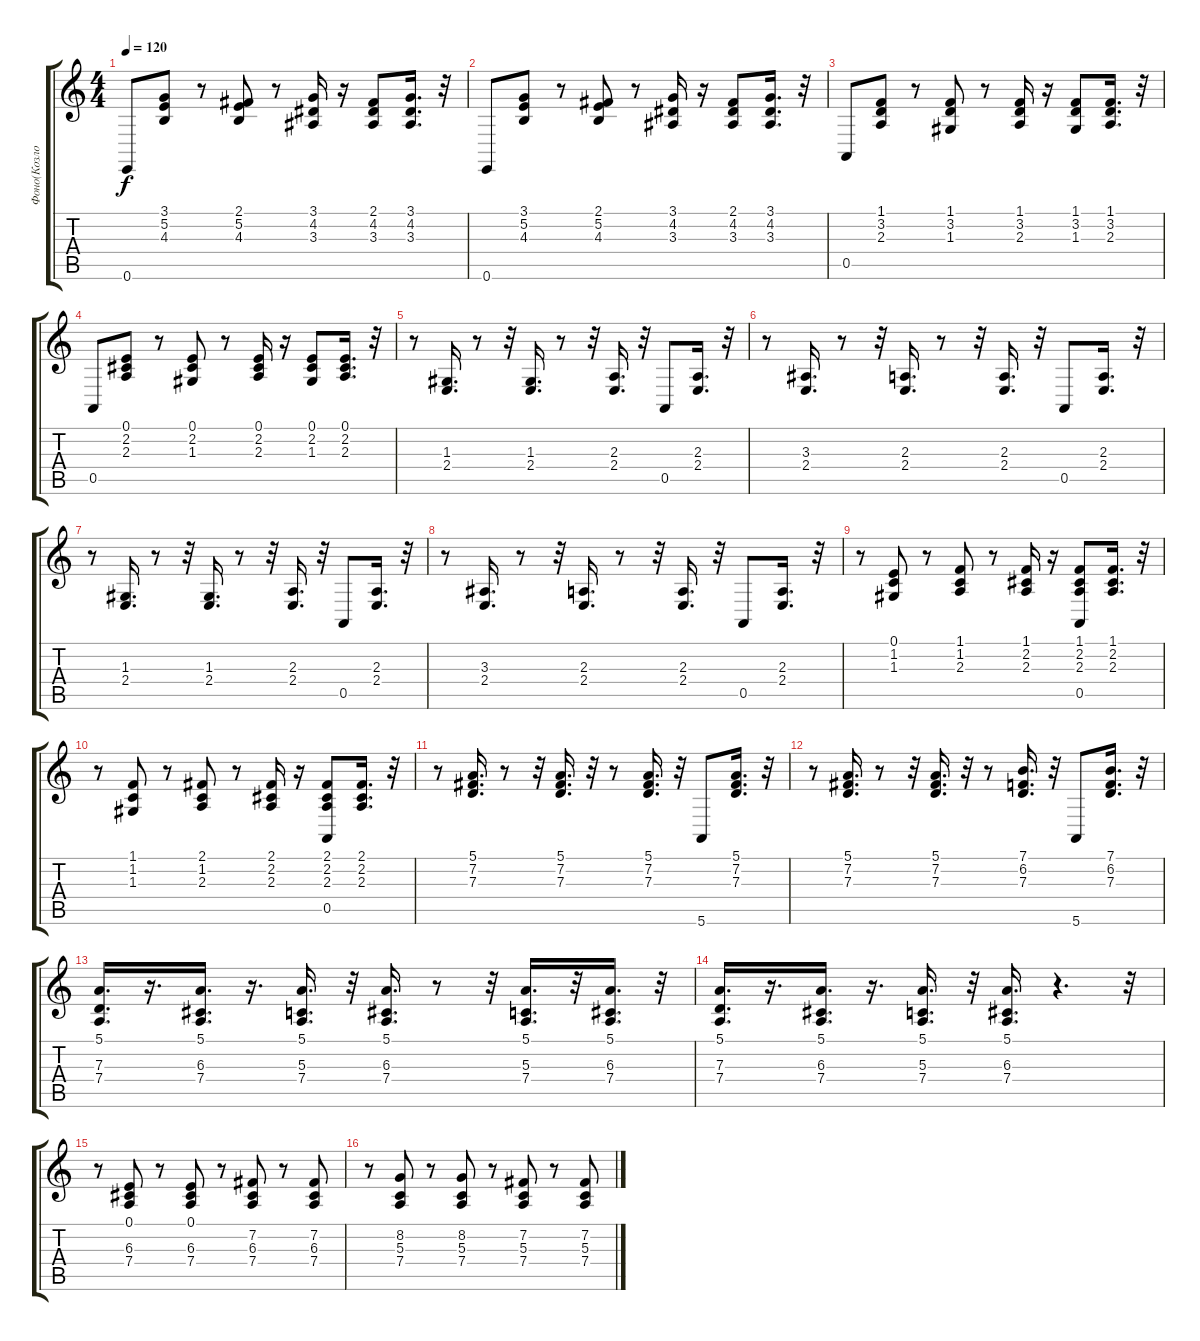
\track ("Фоно(Козлов)" "Фоно(Козло") {instrument brightacousticpiano}
\staff {score tabs}
\tuning (E4 B3 G3 D3 A2 E2) {hide}
\ts (4 4)
\tempo 120
\clef g2
\ks c
0.6.8{dy f} (3.1 5.2 4.3).8 r.8 (2.1 5.2 4.3).8 r.8 (3.1 4.2 3.3).16 r.16 (2.1 4.2 3.3).8 (3.1 4.2 3.3).16{d} r.32 |
0.6.8 (3.1 5.2 4.3).8 r.8 (2.1 5.2 4.3).8 r.8 (3.1 4.2 3.3).16 r.16 (2.1 4.2 3.3).8 (3.1 4.2 3.3).16{d} r.32 |
0.5.8 (1.1 3.2 2.3).8 r.8 (1.1 3.2 1.3).8 r.8 (1.1 3.2 2.3).16 r.16 (1.1 3.2 1.3).8 (1.1 3.2 2.3).16{d} r.32 |
0.5.8 (0.1 2.2 2.3).8 r.8 (0.1 2.2 1.3).8 r.8 (0.1 2.2 2.3).16 r.16 (0.1 2.2 1.3).8 (0.1 2.2 2.3).16{d} r.32 |
r.8 (1.3 2.4).16{d} r.8 r.32 (1.3 2.4).16{d} r.8 r.32 (2.3 2.4).16{d} r.32 0.5.8 (2.3 2.4).16{d} r.32 |
r.8 (3.3 2.4).16{d} r.8 r.32 (2.3 2.4).16{d} r.8 r.32 (2.3 2.4).16{d} r.32 0.5.8 (2.3 2.4).16{d} r.32 |
r.8 (1.3 2.4).16{d} r.8 r.32 (1.3 2.4).16{d} r.8 r.32 (2.3 2.4).16{d} r.32 0.5.8 (2.3 2.4).16{d} r.32 |
r.8 (3.3 2.4).16{d} r.8 r.32 (2.3 2.4).16{d} r.8 r.32 (2.3 2.4).16{d} r.32 0.5.8 (2.3 2.4).16{d} r.32 |
r.8 (0.1 1.2 1.3).8 r.8 (1.1 1.2 2.3).8 r.8 (1.1 2.2 2.3).16 r.16 (1.1 2.2 2.3 0.5).8 (1.1 2.2 2.3).16{d} r.32 |
r.8 (1.1 1.2 1.3).8 r.8 (2.1 1.2 2.3).8 r.8 (2.1 2.2 2.3).16 r.16 (2.1 2.2 2.3 0.5).8 (2.1 2.2 2.3).16{d} r.32 |
r.8 (5.1 7.2 7.3).16{d} r.8 r.32 (5.1 7.2 7.3).16{d} r.32 r.8 (5.1 7.2 7.3).16{d} r.32 5.6.8 (5.1 7.2 7.3).16{d} r.32 |
r.8 (5.1 7.2 7.3).16{d} r.8 r.32 (5.1 7.2 7.3).16{d} r.32 r.8 (7.1 6.2 7.3).16{d} r.32 5.6.8 (7.1 6.2 7.3).16{d} r.32 |
(5.1 7.3 7.4).16{d} r.16{d} (5.1 6.3 7.4).16{d} r.16{d} (5.1 5.3 7.4).16{d} r.32 (5.1 6.3 7.4).16{d} r.8 r.32 (5.1 5.3 7.4).16{d} r.32 (5.1 6.3 7.4).16{d} r.32 |
(5.1 7.3 7.4).16{d} r.16{d} (5.1 6.3 7.4).16{d} r.16{d} (5.1 5.3 7.4).16{d} r.32 (5.1 6.3 7.4).16{d} r.4{d} r.32 |
r.8 (0.1 6.3 7.4).8 r.8 (0.1 6.3 7.4).8 r.8 (7.2 6.3 7.4).8 r.8 (7.2 6.3 7.4).8 |
r.8 (8.2 5.3 7.4).8 r.8 (8.2 5.3 7.4).8 r.8 (7.2 5.3 7.4).8 r.8 (7.2 5.3 7.4).8
